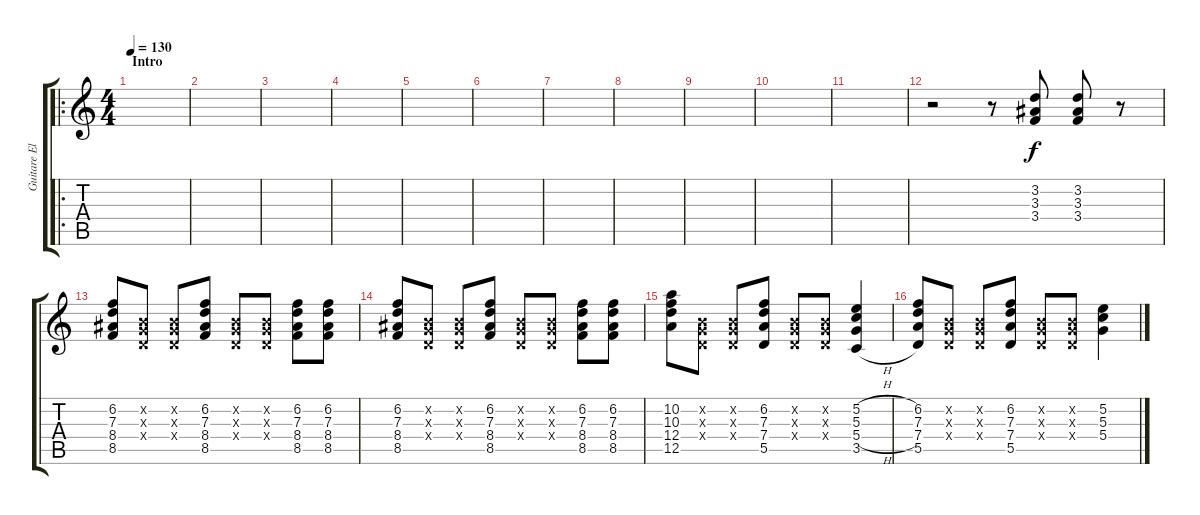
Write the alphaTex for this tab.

\track ("Guitare Elect" "Guitare El") {instrument electricguitarclean}
\staff {score tabs}
\tuning (E4 B3 G3 D3 A2 E2) {hide}
\ro
\ts (4 4)
\section ("" "Intro")
\tempo 130
\clef g2
\ks c
|
|
|
|
|
|
|
|
|
|
|
r.2 r.8 (3.2 3.3 3.4).8 (3.2 3.3 3.4).8 r.8 |
(6.2 7.3 8.4 8.5).8{dy f} (0.2{x} 0.3{x} 0.4{x}).8 (0.2{x} 0.3{x} 0.4{x}).8 (6.2 7.3 8.4 8.5).8 (0.2{x} 0.3{x} 0.4{x}).8 (0.2{x} 0.3{x} 0.4{x}).8 (6.2 7.3 8.4 8.5).8 (6.2 7.3 8.4 8.5).8 |
(6.2 7.3 8.4 8.5).8 (0.2{x} 0.3{x} 0.4{x}).8 (0.2{x} 0.3{x} 0.4{x}).8 (6.2 7.3 8.4 8.5).8 (0.2{x} 0.3{x} 0.4{x}).8 (0.2{x} 0.3{x} 0.4{x}).8 (6.2 7.3 8.4 8.5).8 (6.2 7.3 8.4 8.5).8 |
(10.2 10.3 12.4 12.5).8 (0.2{x} 0.3{x} 0.4{x}).8 (0.2{x} 0.3{x} 0.4{x}).8 (6.2 7.3 7.4 5.5).8 (0.2{x} 0.3{x} 0.4{x}).8 (0.2{x} 0.3{x} 0.4{x}).8 (5.2{h} 5.3{h} 5.4{h} 3.5{h}).4 |
(6.2 7.3 7.4 5.5).8 (0.2{x} 0.3{x} 0.4{x}).8 (0.2{x} 0.3{x} 0.4{x}).8 (6.2 7.3 7.4 5.5).8 (0.2{x} 0.3{x} 0.4{x}).8 (0.2{x} 0.3{x} 0.4{x}).8 (5.2{h} 5.3{h} 5.4{h}).4
